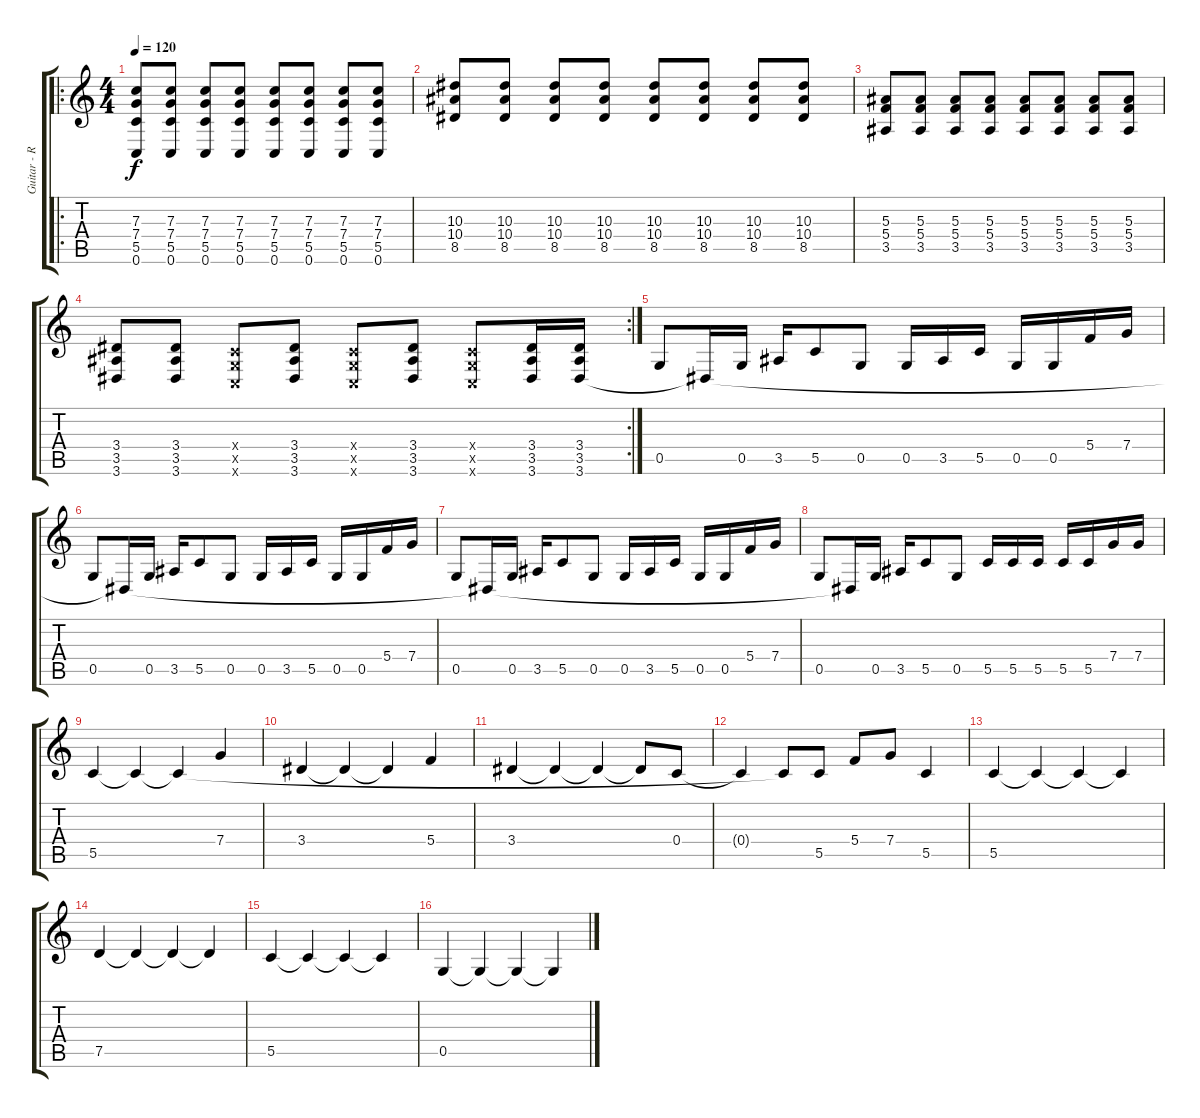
\track ("Guitar - Ryan Peake" "Guitar - R") {instrument overdrivenguitar}
\staff {score tabs}
\tuning (D4 A3 F3 C3 G2 C2) {hide}
\ro
\ts (4 4)
\tempo 120
\clef g2
\ks c
(7.3 7.4 5.5 0.6).8{dy f volume 12} (7.3 7.4 5.5 0.6).8 (7.3 7.4 5.5 0.6).8 (7.3 7.4 5.5 0.6).8 (7.3 7.4 5.5 0.6).8 (7.3 7.4 5.5 0.6).8 (7.3 7.4 5.5 0.6).8 (7.3 7.4 5.5 0.6).8 |
(10.3 10.4 8.5).8 (10.3 10.4 8.5).8 (10.3 10.4 8.5).8 (10.3 10.4 8.5).8 (10.3 10.4 8.5).8 (10.3 10.4 8.5).8 (10.3 10.4 8.5).8 (10.3 10.4 8.5).8 |
(5.3 5.4 3.5).8 (5.3 5.4 3.5).8 (5.3 5.4 3.5).8 (5.3 5.4 3.5).8 (5.3 5.4 3.5).8 (5.3 5.4 3.5).8 (5.3 5.4 3.5).8 (5.3 5.4 3.5).8 |
\rc 2
(3.4 3.5 3.6).8 (3.4 3.5 3.6).8 (0.4{x} 0.5{x} 0.6{x}).8 (3.4 3.5 3.6).8 (0.4{x} 0.5{x} 0.6{x}).8 (3.4 3.5 3.6).8 (0.4{x} 0.5{x} 0.6{x}).8 (3.4 3.5 3.6).16 (3.4 3.5 3.6).16 |
0.5.8 3.6{t}.16 0.5.16 3.5.16 5.5.8 0.5.8 0.5.16 3.5.16 5.5.16 0.5.16 0.5.16 5.4.16 7.4.16 |
0.5.8 3.6{t}.16 0.5.16 3.5.16 5.5.8 0.5.8 0.5.16 3.5.16 5.5.16 0.5.16 0.5.16 5.4.16 7.4.16 |
0.5.8 3.6{t}.16 0.5.16 3.5.16 5.5.8 0.5.8 0.5.16 3.5.16 5.5.16 0.5.16 0.5.16 5.4.16 7.4.16 |
0.5.8 3.6{t}.16 0.5.16 3.5.16 5.5.8 0.5.8 5.5.16 5.5.16 5.5.16 5.5.16 5.5.16 7.4.16 7.4.16 |
5.5.4{volume 8} 5.5{t}.4 5.5{t}.4 7.4.4 |
3.4.4 3.4{t}.4 3.4{t}.4 5.4.4 |
3.4.4 3.4{t}.4 3.4{t}.4 3.4{t}.8 0.4.8 |
0.4{t}.4 5.5{t}.8 5.5.8 5.4.8 7.4.8 5.5.4 |
5.5.4 5.5{t}.4 5.5{t}.4 5.5{t}.4 |
7.5.4 7.5{t}.4 7.5{t}.4 7.5{t}.4 |
5.5.4 5.5{t}.4 5.5{t}.4 5.5{t}.4 |
0.5.4 0.5{t}.4 0.5{t}.4 0.5{t}.4
